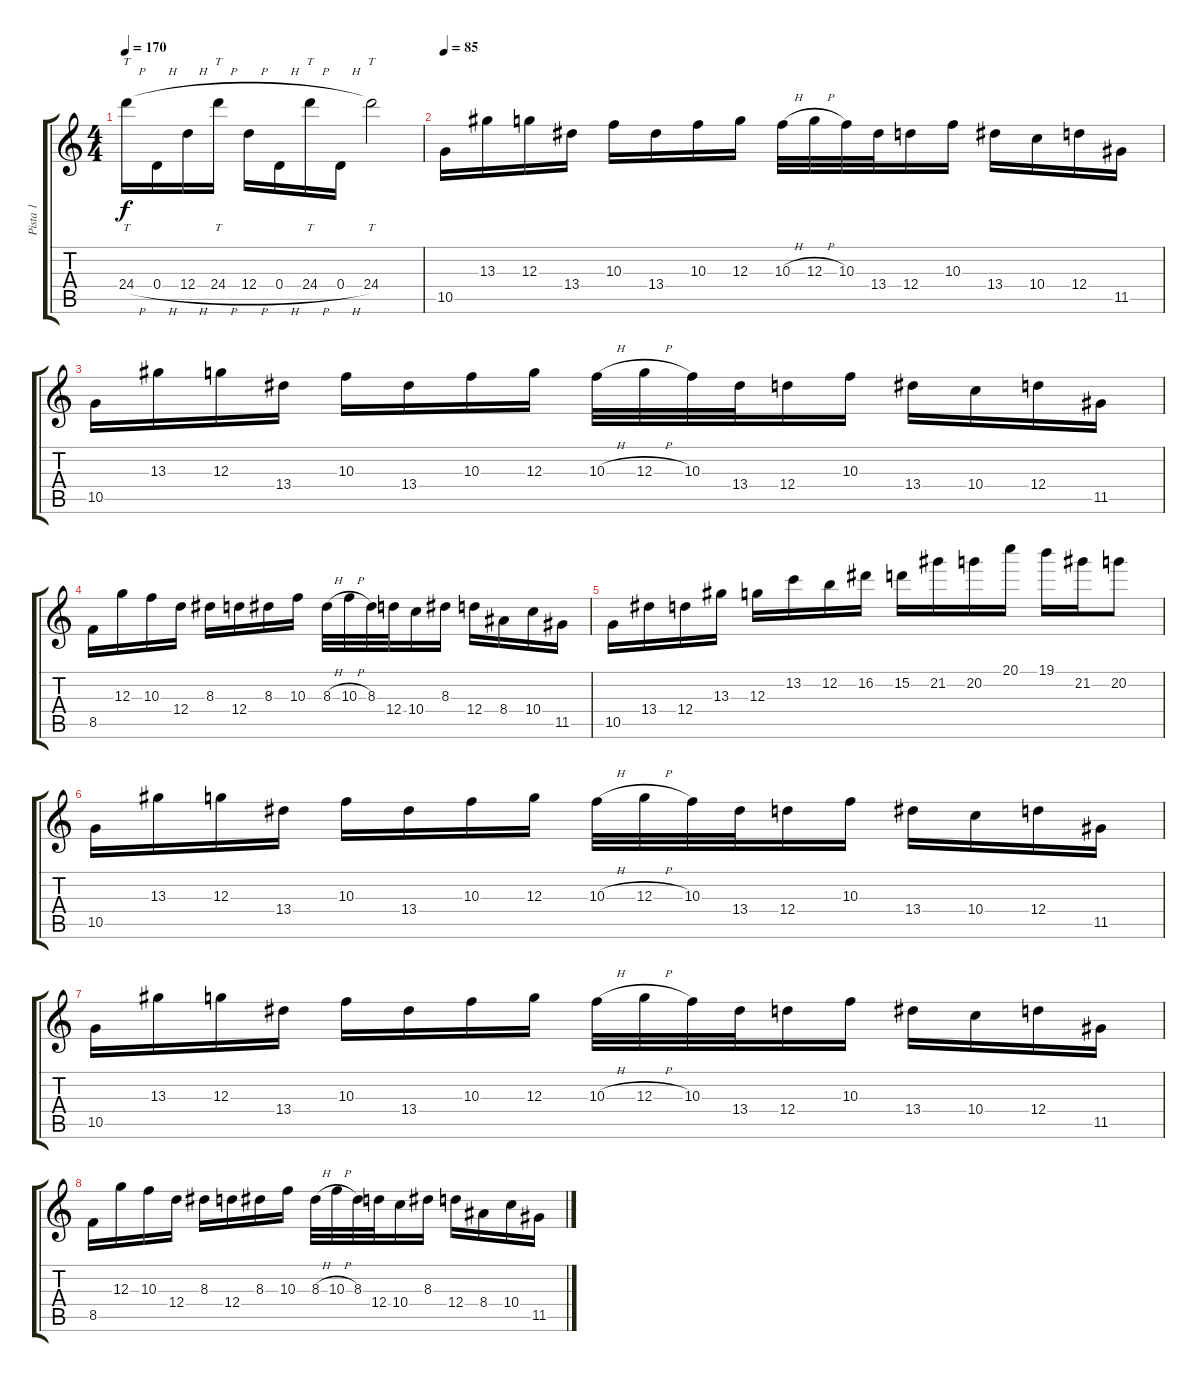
\track ("Pista 1" "Pista 1") {instrument distortionguitar}
\staff {score tabs}
\tuning (E4 B3 G3 D3 A2 E2) {hide}
\ts (4 4)
\tempo 170
\clef g2
\ks c
24.4{h}.16{tt dy f} 0.4{h}.16 12.4{h}.16 24.4{h}.16{tt} 12.4{h}.16 0.4{h}.16 24.4{h}.16{tt} 0.4{h}.16 24.4.2{tt} |
\tempo 85
10.5.16 13.3.16 12.3.16 13.4.16 10.3.16 13.4.16 10.3.16 12.3.16 10.3{h}.32 12.3{h}.32 10.3.32 13.4.32 12.4.16 10.3.16 13.4.16 10.4.16 12.4.16 11.5.16 |
10.5.16 13.3.16 12.3.16 13.4.16 10.3.16 13.4.16 10.3.16 12.3.16 10.3{h}.32 12.3{h}.32 10.3.32 13.4.32 12.4.16 10.3.16 13.4.16 10.4.16 12.4.16 11.5.16 |
8.5.16 12.3.16 10.3.16 12.4.16 8.3.16 12.4.16 8.3.16 10.3.16 8.3{h}.32 10.3{h}.32 8.3.32 12.4.32 10.4.16 8.3.16 12.4.16 8.4.16 10.4.16 11.5.16 |
10.5.16 13.4.16 12.4.16 13.3.16 12.3.16 13.2.16 12.2.16 16.2.16 15.2.16 21.2.16 20.2.16 20.1.16 19.1.16 21.2.16 20.2.8 |
10.5.16 13.3.16 12.3.16 13.4.16 10.3.16 13.4.16 10.3.16 12.3.16 10.3{h}.32 12.3{h}.32 10.3.32 13.4.32 12.4.16 10.3.16 13.4.16 10.4.16 12.4.16 11.5.16 |
10.5.16 13.3.16 12.3.16 13.4.16 10.3.16 13.4.16 10.3.16 12.3.16 10.3{h}.32 12.3{h}.32 10.3.32 13.4.32 12.4.16 10.3.16 13.4.16 10.4.16 12.4.16 11.5.16 |
8.5.16 12.3.16 10.3.16 12.4.16 8.3.16 12.4.16 8.3.16 10.3.16 8.3{h}.32 10.3{h}.32 8.3.32 12.4.32 10.4.16 8.3.16 12.4.16 8.4.16 10.4.16 11.5.16
